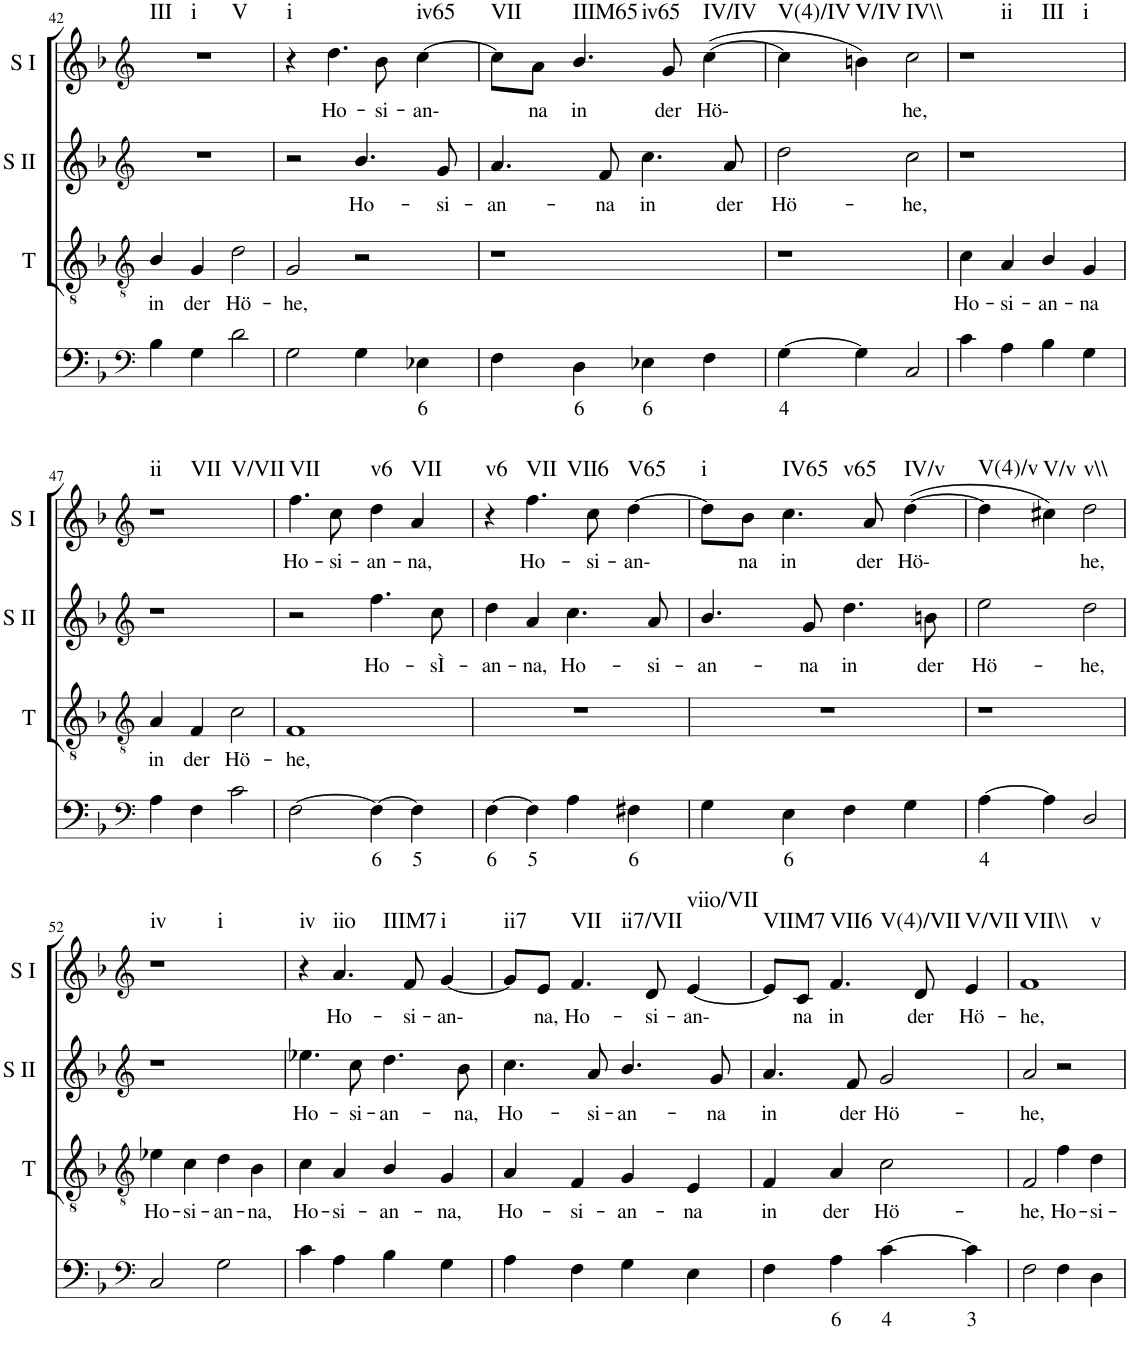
**kern	**text	**kern	**text	**kern	**text	**kern	**text	**harte
*part4	*part4	*part3	*part3	*part2	*part2	*part1	*part1	*part1
*staff4	*staff4	*staff3	*staff3	*staff2	*staff2	*staff1	*staff1	*
*I"Continuo	*	*I"Tenor	*	*I"Soprano II	*	*I"Soprano I	*	*
*	*	*I'T	*	*I'S II	*	*I'S I	*	*
!!LO:PB:g=z
*clefF4	*	*clefGv2	*	*clefG2	*	*clefG2	*	*
*k[b-]	*	*k[b-]	*	*k[b-]	*	*k[b-]	*	*
*M4/4	*	*M4/4	*	*M4/4	*	*M4/4	*	*
=42	=42	=42	=42	=42	=42	=42	=42	=42
!	!	!	!LO:LY:b	!	!	!	!	!LO:H:n=1:kt=III
!	!	!	!	!	!	!	!	!LO:H:n=2:kt=i
!	!	!	!	!	!	!	!	!LO:H:n=3:kt=V
4B-\	.	4B-/	in	1r	.	1r	.	N N N
!	!	!	!LO:LY:b	!	!	!	!	!
4G\	.	4G/	der	.	.	.	.	.
!	!	!	!LO:LY:b	!	!	!	!	!
2d\	.	2d\	Hö-	.	.	.	.	.
=43	=43	=43	=43	=43	=43	=43	=43	=43
!	!	!	!LO:LY:b	!	!	!	!	!LO:H:kt=i
2G\	.	2G/	he,	2r	.	4r	.	N
!	!	!	!	!	!	!	!LO:LY:b	!
.	.	.	.	.	.	4.dd\	Ho-	.
!	!	!	!	!	!LO:LY:b	!	!	!
4G\	.	2r	.	4.b-/	Ho-	.	.	.
!	!	!	!	!	!	!	!LO:LY:b	!
.	.	.	.	.	.	8b-\	si-	.
!	!LO:LY:b	!	!	!	!	!	!LO:LY:b	!LO:H:kt=iv65
4E-X\	6	.	.	.	.	[4cc\	an-	N
!	!	!	!	!	!LO:LY:b	!	!	!
.	.	.	.	8g/	si-	.	.	.
=44	=44	=44	=44	=44	=44	=44	=44	=44
!	!	!	!	!	!LO:LY:b	!	!	!LO:H:kt=VII
4F\	.	1r	.	4.a/	an-	8cc\L]	.	N
!	!	!	!	!	!	!	!LO:LY:b	!
.	.	.	.	.	.	8a\J	na	.
!	!LO:LY:b	!	!	!	!	!	!LO:LY:b	!LO:H:n=1:kt=IIIM65
!	!	!	!	!	!	!	!	!LO:H:n=2:kt=iv65
4D\	6	.	.	.	.	4.b-/	in	N N
!	!	!	!	!	!LO:LY:b	!	!	!
.	.	.	.	8f/	na	.	.	.
!	!LO:LY:b	!	!	!	!LO:LY:b	!	!	!
4E-X\	6	.	.	4.cc\	in	.	.	.
!	!	!	!	!	!	!	!LO:LY:b	!
.	.	.	.	.	.	8g/	der	.
!	!	!	!	!	!	!	!LO:LY:b	!LO:H:kt=IV/IV
4F\	.	.	.	.	.	([4cc\	Hö-	N
!	!	!	!	!	!LO:LY:b	!	!	!
.	.	.	.	8a/	der	.	.	.
=45	=45	=45	=45	=45	=45	=45	=45	=45
!	!LO:LY:b	!	!	!	!LO:LY:b	!	!	!LO:H:kt=V(4)/IV
[4G\	4	1r	.	2dd\	Hö-	4cc\]	.	N
!	!	!	!	!	!	!	!	!LO:H:kt=V/IV
4G\]	.	.	.	.	.	4bn\)	.	N
!	!	!	!	!	!LO:LY:b	!	!LO:LY:b	!LO:H:kt=IV\\
2C/	.	.	.	2cc\	he,	2cc\	he,	N
=46	=46	=46	=46	=46	=46	=46	=46	=46
!	!	!	!LO:LY:b	!	!	!	!	!LO:H:n=1:kt=ii
!	!	!	!	!	!	!	!	!LO:H:n=2:kt=III
!	!	!	!	!	!	!	!	!LO:H:n=3:kt=i
4c\	.	4c\	Ho-	1r	.	1r	.	N N N
!	!	!	!LO:LY:b	!	!	!	!	!
4A\	.	4A/	si-	.	.	.	.	.
!	!	!	!LO:LY:b	!	!	!	!	!
4B-\	.	4B-/	an-	.	.	.	.	.
!	!	!	!LO:LY:b	!	!	!	!	!
4G\	.	4G/	na	.	.	.	.	.
!!LO:LB:g=z
=47	=47	=47	=47	=47	=47	=47	=47	=47
*clefF4	*	*clefGv2	*	*clefG2	*	*clefG2	*	*
!	!	!	!LO:LY:b	!	!	!	!	!LO:H:n=1:kt=ii
!	!	!	!	!	!	!	!	!LO:H:n=2:kt=VII
!	!	!	!	!	!	!	!	!LO:H:n=3:kt=V/VII
4A\	.	4A/	in	1r	.	1r	.	N N N
!	!	!	!LO:LY:b	!	!	!	!	!
4F\	.	4F/	der	.	.	.	.	.
!	!	!	!LO:LY:b	!	!	!	!	!
2c\	.	2c\	Hö-	.	.	.	.	.
=48	=48	=48	=48	=48	=48	=48	=48	=48
!	!	!	!LO:LY:b	!	!	!	!LO:LY:b	!LO:H:kt=VII
[2F\	.	1F	he,	2r	.	4.ff\	Ho-	N
!	!	!	!	!	!	!	!LO:LY:b	!
.	.	.	.	.	.	8cc\	si-	.
!	!LO:LY:b	!	!	!	!LO:LY:b	!	!LO:LY:b	!LO:H:kt=v6
4F\_	6	.	.	4.ff\	Ho-	4dd\	an-	N
!	!LO:LY:b	!	!	!	!	!	!LO:LY:b	!LO:H:kt=VII
4F\]	5	.	.	.	.	4a/	na,	N
!	!	!	!	!	!LO:LY:b	!	!	!
.	.	.	.	8cc\	sÌ-	.	.	.
=49	=49	=49	=49	=49	=49	=49	=49	=49
!	!LO:LY:b	!	!	!	!LO:LY:b	!	!	!LO:H:kt=v6
[4F\	6	1r	.	4dd\	an-	4r	.	N
!	!LO:LY:b	!	!	!	!LO:LY:b	!	!LO:LY:b	!LO:H:n=1:kt=VII
!	!	!	!	!	!	!	!	!LO:H:n=2:kt=VII6
4F\]	5	.	.	4a/	na,	4.ff\	Ho-	N N
!	!	!	!	!	!LO:LY:b	!	!	!
4A\	.	.	.	4.cc\	Ho-	.	.	.
!	!	!	!	!	!	!	!LO:LY:b	!
.	.	.	.	.	.	8cc\	si-	.
!	!LO:LY:b	!	!	!	!	!	!LO:LY:b	!LO:H:kt=V65
4F#X\	6	.	.	.	.	[4dd\	an-	N
!	!	!	!	!	!LO:LY:b	!	!	!
.	.	.	.	8a/	si-	.	.	.
=50	=50	=50	=50	=50	=50	=50	=50	=50
!	!	!	!	!	!LO:LY:b	!	!	!LO:H:kt=i
4G\	.	1r	.	4.b-/	an-	8dd\L]	.	N
!	!	!	!	!	!	!	!LO:LY:b	!
.	.	.	.	.	.	8b-\J	na	.
!	!LO:LY:b	!	!	!	!	!	!LO:LY:b	!LO:H:n=1:kt=IV65
!	!	!	!	!	!	!	!	!LO:H:n=2:kt=v65
4E\	6	.	.	.	.	4.cc\	in	N N
!	!	!	!	!	!LO:LY:b	!	!	!
.	.	.	.	8g/	na	.	.	.
!	!	!	!	!	!LO:LY:b	!	!	!
4F\	.	.	.	4.dd\	in	.	.	.
!	!	!	!	!	!	!	!LO:LY:b	!
.	.	.	.	.	.	8a/	der	.
!	!	!	!	!	!	!	!LO:LY:b	!LO:H:kt=IV/v
4G\	.	.	.	.	.	([4dd\	Hö-	N
!	!	!	!	!	!LO:LY:b	!	!	!
.	.	.	.	8bn\	der	.	.	.
=51	=51	=51	=51	=51	=51	=51	=51	=51
!	!LO:LY:b	!	!	!	!LO:LY:b	!	!	!LO:H:kt=V(4)/v
[4A\	4	1r	.	2ee\	Hö-	4dd\]	.	N
!	!	!	!	!	!	!	!	!LO:H:kt=V/v
4A\]	.	.	.	.	.	4cc#X\)	.	N
!	!	!	!	!	!LO:LY:b	!	!LO:LY:b	!LO:H:kt=v\\
2D/	.	.	.	2dd\	he,	2dd\	he,	N
!!LO:LB:g=z
=52	=52	=52	=52	=52	=52	=52	=52	=52
*clefF4	*	*clefGv2	*	*clefG2	*	*clefG2	*	*
!	!	!	!LO:LY:b	!	!	!	!	!LO:H:n=1:kt=iv
!	!	!	!	!	!	!	!	!LO:H:n=2:kt=i
2C/	.	4e-X\	Ho-	1r	.	1r	.	N N
!	!	!	!LO:LY:b	!	!	!	!	!
.	.	4c\	si-	.	.	.	.	.
!	!	!	!LO:LY:b	!	!	!	!	!
2G\	.	4d\	an-	.	.	.	.	.
!	!	!	!LO:LY:b	!	!	!	!	!
.	.	4B-\	na,	.	.	.	.	.
=53	=53	=53	=53	=53	=53	=53	=53	=53
!	!	!	!LO:LY:b	!	!LO:LY:b	!	!	!LO:H:kt=iv
4c\	.	4c\	Ho-	4.ee-X\	Ho-	4r	.	N
!	!	!	!LO:LY:b	!	!	!	!LO:LY:b	!LO:H:n=1:kt=iio
!	!	!	!	!	!	!	!	!LO:H:n=2:kt=IIIM7
4A\	.	4A/	si-	.	.	4.a/	Ho-	N N
!	!	!	!	!	!LO:LY:b	!	!	!
.	.	.	.	8cc\	si-	.	.	.
!	!	!	!LO:LY:b	!	!LO:LY:b	!	!	!
4B-\	.	4B-/	an-	4.dd\	an-	.	.	.
!	!	!	!	!	!	!	!LO:LY:b	!
.	.	.	.	.	.	8f/	si-	.
!	!	!	!LO:LY:b	!	!	!	!LO:LY:b	!LO:H:kt=i
4G\	.	4G/	na,	.	.	[4g/	an-	N
!	!	!	!	!	!LO:LY:b	!	!	!
.	.	.	.	8b-\	na,	.	.	.
=54	=54	=54	=54	=54	=54	=54	=54	=54
!	!	!	!LO:LY:b	!	!LO:LY:b	!	!	!LO:H:kt=ii7
4A\	.	4A/	Ho-	4.cc\	Ho-	8g/L]	.	N
!	!	!	!	!	!	!	!LO:LY:b	!
.	.	.	.	.	.	8e/J	na,	.
!	!	!	!LO:LY:b	!	!	!	!LO:LY:b	!LO:H:n=1:kt=VII
!	!	!	!	!	!	!	!	!LO:H:n=2:kt=ii7/VII
4F\	.	4F/	si-	.	.	4.f/	Ho-	N N
!	!	!	!	!	!LO:LY:b	!	!	!
.	.	.	.	8a/	si-	.	.	.
!	!	!	!LO:LY:b	!	!LO:LY:b	!	!	!
4G\	.	4G/	an-	4.b-/	an-	.	.	.
!	!	!	!	!	!	!	!LO:LY:b	!
.	.	.	.	.	.	8d/	si-	.
!	!	!	!LO:LY:b	!	!	!	!LO:LY:b	!LO:H:kt=viio/VII
4E\	.	4E/	na	.	.	[4e/	an-	N
!	!	!	!	!	!LO:LY:b	!	!	!
.	.	.	.	8g/	na	.	.	.
=55	=55	=55	=55	=55	=55	=55	=55	=55
!	!	!	!LO:LY:b	!	!LO:LY:b	!	!	!LO:H:kt=VIIM7
4F\	.	4F/	in	4.a/	in	8e/L]	.	N
!	!	!	!	!	!	!	!LO:LY:b	!
.	.	.	.	.	.	8c/J	na	.
!	!LO:LY:b	!	!LO:LY:b	!	!	!	!LO:LY:b	!LO:H:n=1:kt=VII6
!	!	!	!	!	!	!	!	!LO:H:n=2:kt=V(4)/VII
4A\	6	4A/	der	.	.	4.f/	in	N N
!	!	!	!	!	!LO:LY:b	!	!	!
.	.	.	.	8f/	der	.	.	.
!	!LO:LY:b	!	!LO:LY:b	!	!LO:LY:b	!	!	!
[4c\	4	2c\	Hö-	2g/	Hö-	.	.	.
!	!	!	!	!	!	!	!LO:LY:b	!
.	.	.	.	.	.	8d/	der	.
!	!LO:LY:b	!	!	!	!	!	!LO:LY:b	!LO:H:kt=V/VII
4c\]	3	.	.	.	.	4e/	Hö-	N
=56	=56	=56	=56	=56	=56	=56	=56	=56
!	!	!	!LO:LY:b	!	!LO:LY:b	!	!LO:LY:b	!LO:H:n=1:kt=VII\\
!	!	!	!	!	!	!	!	!LO:H:n=2:kt=v
2F\	.	2F/	he,	2a/	he,	1f	he,	N N
!	!	!	!LO:LY:b	!	!	!	!	!
4F\	.	4f\	Ho-	2r	.	.	.	.
!	!	!	!LO:LY:b	!	!	!	!	!
4D\	.	4d\	si-	.	.	.	.	.
=	=	=	=	=	=	=	=	=
*-	*-	*-	*-	*-	*-	*-	*-	*-
